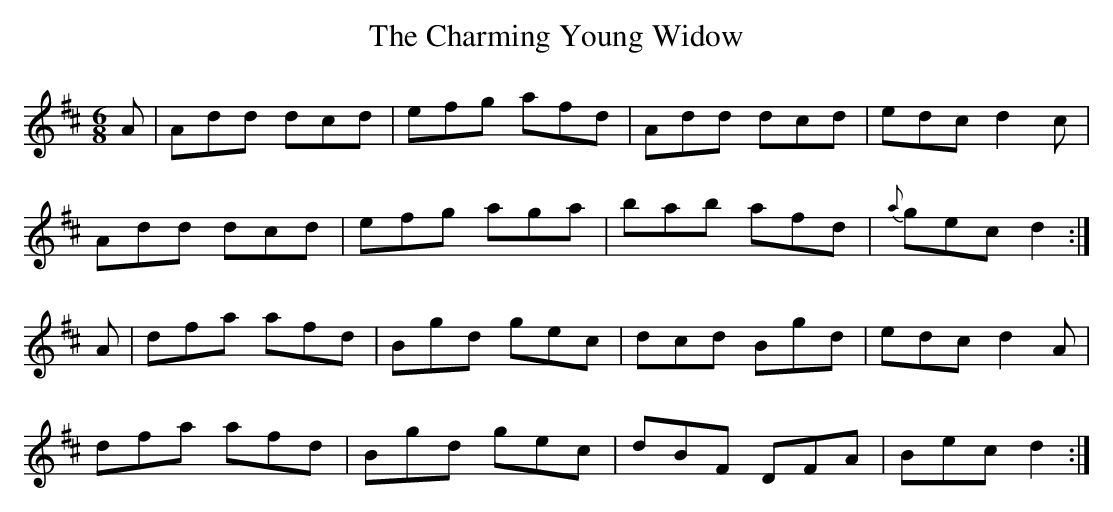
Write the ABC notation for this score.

X:1
T: The Charming Young Widow
M: 6/8
L: 1/8
K: D
A|Add dcd|efg afd|Add dcd|edc d2c|
Add dcd|efg aga|bab afd|{a}gec d2:|
A|dfa afd|Bgd gec|dcd Bgd|edc d2A|
dfa afd|Bgd gec|dBF DFA|Bec d2:|
